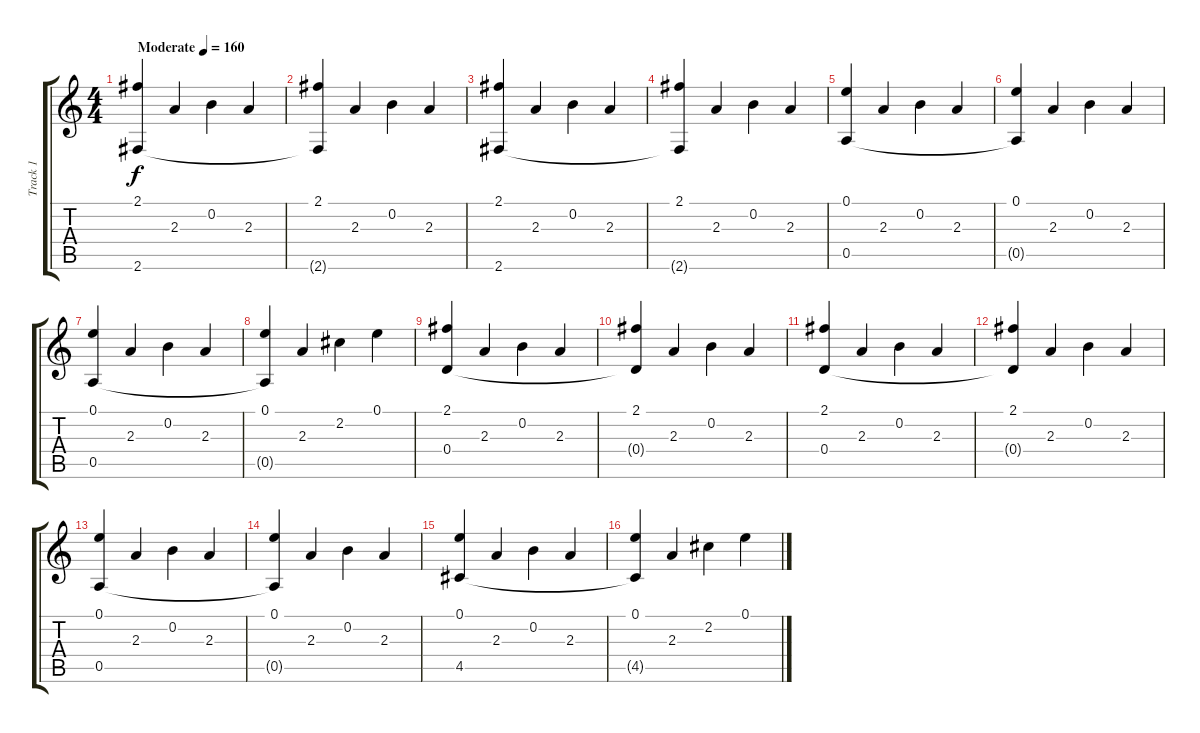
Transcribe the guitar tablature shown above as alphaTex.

\track ("Track 1" "Track 1") {instrument acousticguitarsteel}
\staff {score tabs}
\tuning (E4 B3 G3 D3 A2 E2) {hide}
\ts (4 4)
\tempo (160 "Moderate")
\clef g2
\ks c
(2.1 2.6).4{dy f instrument acousticguitarsteel} 2.3.4 0.2.4 2.3.4 |
(2.1 2.6{t}).4 2.3.4 0.2.4 2.3.4 |
(2.1 2.6).4 2.3.4 0.2.4 2.3.4 |
(2.1 2.6{t}).4 2.3.4 0.2.4 2.3.4 |
(0.1 0.5).4 2.3.4 0.2.4 2.3.4 |
(0.1 0.5{t}).4 2.3.4 0.2.4 2.3.4 |
(0.1 0.5).4 2.3.4 0.2.4 2.3.4 |
(0.1 0.5{t}).4 2.3.4 2.2.4 0.1.4 |
(2.1 0.4).4 2.3.4 0.2.4 2.3.4 |
(2.1 0.4{t}).4 2.3.4 0.2.4 2.3.4 |
(2.1 0.4).4 2.3.4 0.2.4 2.3.4 |
(2.1 0.4{t}).4 2.3.4 0.2.4 2.3.4 |
(0.1 0.5).4 2.3.4 0.2.4 2.3.4 |
(0.1 0.5{t}).4 2.3.4 0.2.4 2.3.4 |
(0.1 4.5).4 2.3.4 0.2.4 2.3.4 |
(0.1 4.5{t}).4 2.3.4 2.2.4 0.1.4
